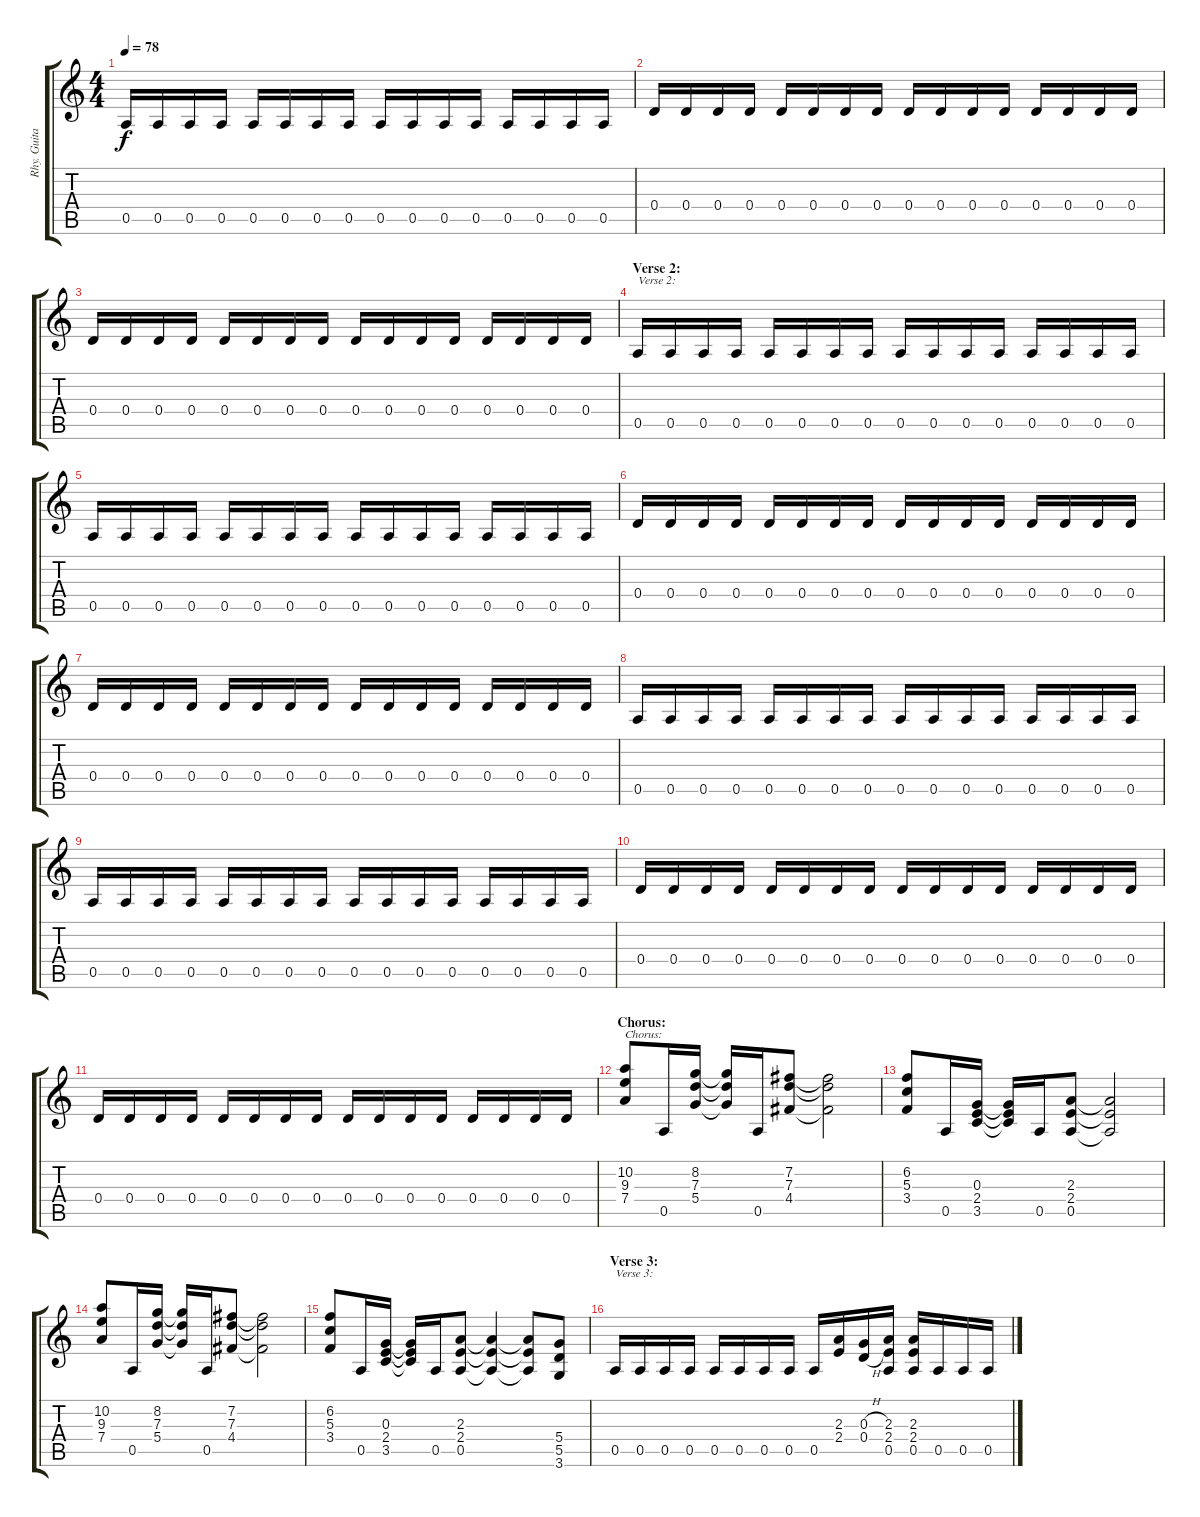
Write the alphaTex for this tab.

\track ("Rhy. Guitar 1" "Rhy. Guita") {instrument distortionguitar}
\staff {score tabs}
\tuning (E4 B3 G3 D3 A2 E2) {hide}
\ts (4 4)
\tempo 78
\clef g2
\ks c
0.5.16{dy f} 0.5.16 0.5.16 0.5.16 0.5.16 0.5.16 0.5.16 0.5.16 0.5.16 0.5.16 0.5.16 0.5.16 0.5.16 0.5.16 0.5.16 0.5.16 |
0.4.16 0.4.16 0.4.16 0.4.16 0.4.16 0.4.16 0.4.16 0.4.16 0.4.16 0.4.16 0.4.16 0.4.16 0.4.16 0.4.16 0.4.16 0.4.16 |
0.4.16 0.4.16 0.4.16 0.4.16 0.4.16 0.4.16 0.4.16 0.4.16 0.4.16 0.4.16 0.4.16 0.4.16 0.4.16 0.4.16 0.4.16 0.4.16 |
\section ("" "Verse 2:")
0.5.16{txt "Verse 2:"} 0.5.16 0.5.16 0.5.16 0.5.16 0.5.16 0.5.16 0.5.16 0.5.16 0.5.16 0.5.16 0.5.16 0.5.16 0.5.16 0.5.16 0.5.16 |
0.5.16 0.5.16 0.5.16 0.5.16 0.5.16 0.5.16 0.5.16 0.5.16 0.5.16 0.5.16 0.5.16 0.5.16 0.5.16 0.5.16 0.5.16 0.5.16 |
0.4.16 0.4.16 0.4.16 0.4.16 0.4.16 0.4.16 0.4.16 0.4.16 0.4.16 0.4.16 0.4.16 0.4.16 0.4.16 0.4.16 0.4.16 0.4.16 |
0.4.16 0.4.16 0.4.16 0.4.16 0.4.16 0.4.16 0.4.16 0.4.16 0.4.16 0.4.16 0.4.16 0.4.16 0.4.16 0.4.16 0.4.16 0.4.16 |
0.5.16 0.5.16 0.5.16 0.5.16 0.5.16 0.5.16 0.5.16 0.5.16 0.5.16 0.5.16 0.5.16 0.5.16 0.5.16 0.5.16 0.5.16 0.5.16 |
0.5.16 0.5.16 0.5.16 0.5.16 0.5.16 0.5.16 0.5.16 0.5.16 0.5.16 0.5.16 0.5.16 0.5.16 0.5.16 0.5.16 0.5.16 0.5.16 |
0.4.16 0.4.16 0.4.16 0.4.16 0.4.16 0.4.16 0.4.16 0.4.16 0.4.16 0.4.16 0.4.16 0.4.16 0.4.16 0.4.16 0.4.16 0.4.16 |
0.4.16 0.4.16 0.4.16 0.4.16 0.4.16 0.4.16 0.4.16 0.4.16 0.4.16 0.4.16 0.4.16 0.4.16 0.4.16 0.4.16 0.4.16 0.4.16 |
\section ("" "Chorus:")
(10.2 9.3 7.4).8{txt "Chorus:"} 0.5.16 (8.2 7.3 5.4).16 (8.2{t} 7.3{t} 5.4{t}).16 0.5.16 (7.2 7.3 4.4).8 (7.2{t} 7.3{t} 4.4{t}).2 |
(6.2 5.3 3.4).8 0.5.16 (0.3 2.4 3.5).16 (0.3{t} 2.4{t} 3.5{t}).16 0.5.16 (2.3 2.4 0.5).8 (2.3{t} 2.4{t} 0.5{t}).2 |
(10.2 9.3 7.4).8 0.5.16 (8.2 7.3 5.4).16 (8.2{t} 7.3{t} 5.4{t}).16 0.5.16 (7.2 7.3 4.4).8 (7.2{t} 7.3{t} 4.4{t}).2 |
(6.2 5.3 3.4).8 0.5.16 (0.3 2.4 3.5).16 (0.3{t} 2.4{t} 3.5{t}).16 0.5.16 (2.3 2.4 0.5).8 (2.3{t} 2.4{t} 0.5{t}).4 (2.3{t} 2.4{t} 0.5{t}).8 (5.4 5.5 3.6).8 |
\section ("" "Verse 3:")
0.5.16{txt "Verse 3:"} 0.5.16 0.5.16 0.5.16 0.5.16 0.5.16 0.5.16 0.5.16 0.5.16 (2.3 2.4).16 (0.3{h} 0.4{h}).16 (2.3 2.4 0.5).16 (2.3 2.4 0.5).16 0.5.16 0.5.16 0.5.16
